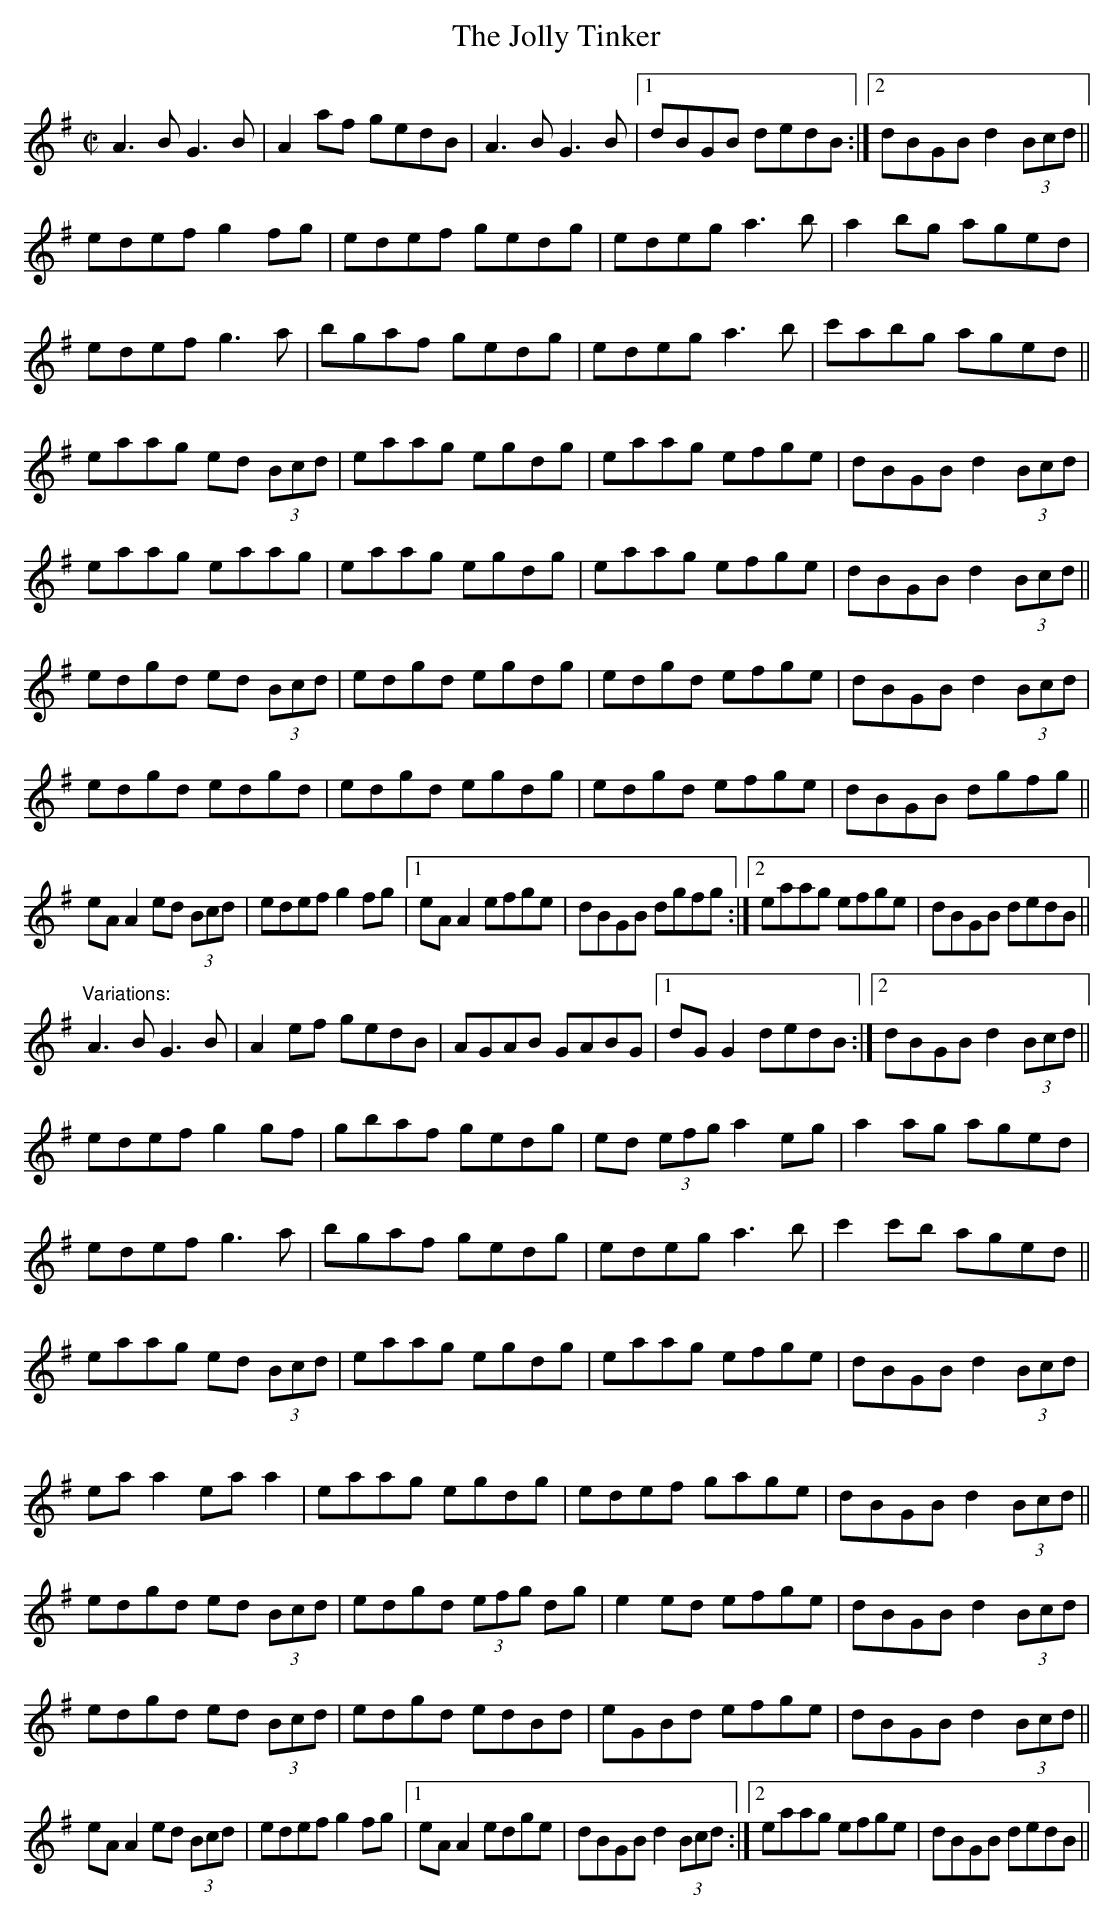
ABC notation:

X:1
T:Jolly Tinker, The
M:C|
K:Ador
A3B G3B|A2af gedB|A3B G3B|1 dBGB dedB:|2 dBGB d2 (3Bcd||
edef g2fg|edef gedg|edeg a3b|a2bg aged|
edef g3a|bgaf gedg|edeg a3b|c'abg aged||
eaag ed (3Bcd|eaag egdg|eaag efge|dBGB d2 (3Bcd|
eaag eaag|eaag egdg|eaag efge|dBGB d2 (3Bcd||
edgd ed (3Bcd|edgd egdg|edgd efge|dBGB d2 (3Bcd|
edgd edgd|edgd egdg|edgd efge|dBGB dgfg||
eAA2 ed (3Bcd|edef g2fg|1 eAA2 efge|dBGB dgfg:|2 eaag efge|dBGB dedB||
"Variations:"
A3B G3B|A2ef gedB|AGAB GABG|1 dGG2 dedB:|2 dBGB d2 (3Bcd||
edef g2gf|gbaf gedg|ed (3efg a2eg|a2ag aged|
edef g3a|bgaf gedg|edeg a3b|c'2c'b aged||
eaag ed (3Bcd|eaag egdg|eaag efge|dBGB d2 (3Bcd|
eaa2 eaa2|eaag egdg|edef gage|dBGB d2 (3Bcd||
edgd ed (3Bcd|edgd (3efg dg|e2ed efge|dBGB d2 (3Bcd|
edgd ed (3Bcd|edgd edBd|eGBd efge|dBGB d2 (3Bcd||
eAA2 ed (3Bcd|edef g2fg|1 eAA2 edge|dBGB d2 (3Bcd:|2 eaag efge|dBGB dedB||
